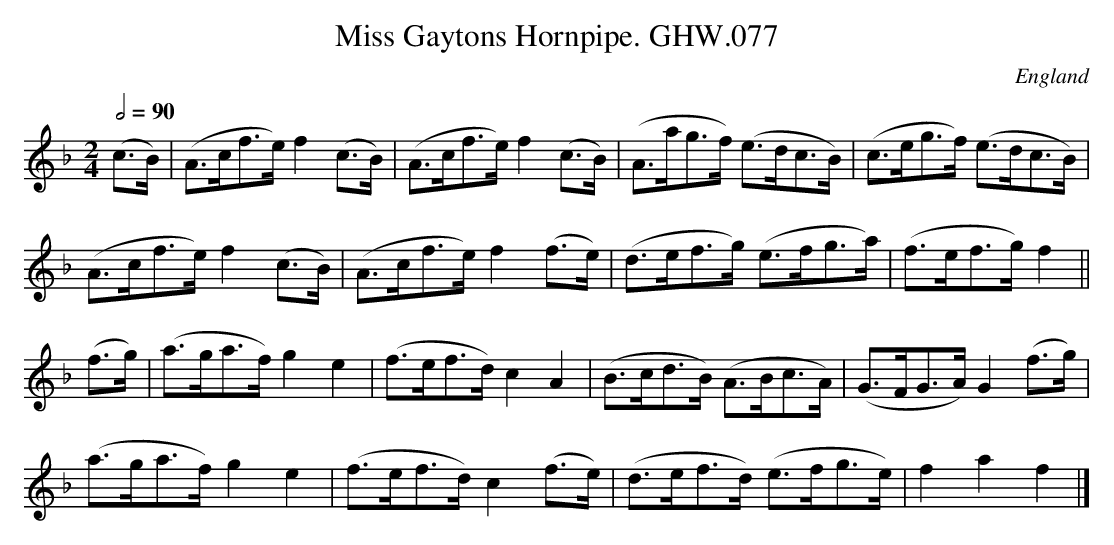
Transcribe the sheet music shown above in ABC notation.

X:1
T:Miss Gaytons Hornpipe. GHW.077
L:1/8
M:2/4
O:England
Q:1/2=90
K:F
(c>B)|(A>cf>e) f2 (c>B)|(A>cf>e) f2 (c>B)|\
(A>ag>f) (e>dc>B)|(c>eg>f) (e>dc>B)|!
(A>cf>e) f2 (c>B)|(A>cf>e) f2 (f>e)|(d>ef>g) (e>fg>a)|(f>ef>g) f2||!
(f>g)|(a>ga>f) g2 e2|(f>ef>d) c2 A2|(B>cd>B) (A>Bc>A)|\
(G>FG>A) G2 (f>g)|!
(a>ga>f) g2 e2|(f>ef>d) c2 (f>e)|(d>ef>d) (e>fg>e)|f2a2f2|]
